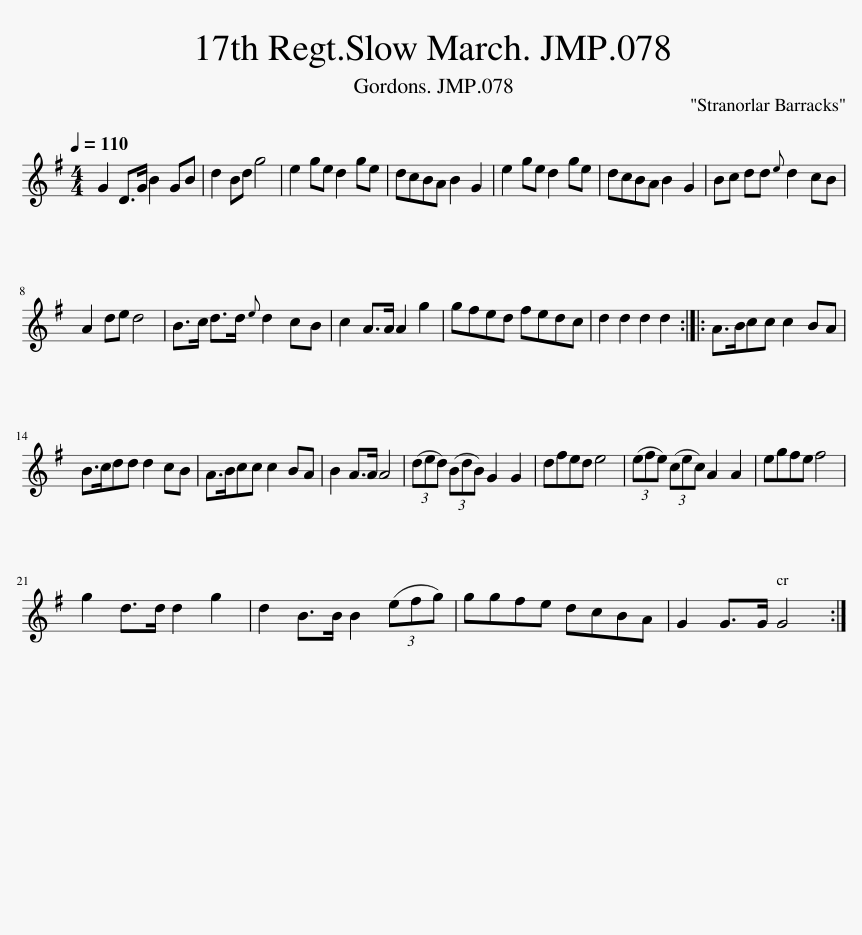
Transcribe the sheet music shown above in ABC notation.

X:1
L:1/8
Q:1/4=110
M:4/4
I:linebreak $
K:G
V:1 treble
V:1
 G2 D>G B2 GB | d2 Bd g4 | e2 ge d2 ge | dcBA B2 G2 | e2 ge d2 ge | %5
 dcBA B2 G2 | Bc dd{e} d2 cB |$ A2 de d4 | B>c d>d{e} d2 cB | c2 A>A A2 g2 | %10
 gfed fedc | d2 d2 d2 d2 :: A>Bcc c2 BA |$ B>cdd d2 cB | A>Bcc c2 BA | %15
 B2 A>A A4 | (3(ded) (3(BdB) G2 G2 | dfed e4 | (3(efe) (3(cec) A2 A2 | egfe f4 |$ %20
 g2 d>d d2 g2 | d2 B>B B2 (3(efg) | ggfe dcBA | G2 G>G G4 :| %24
